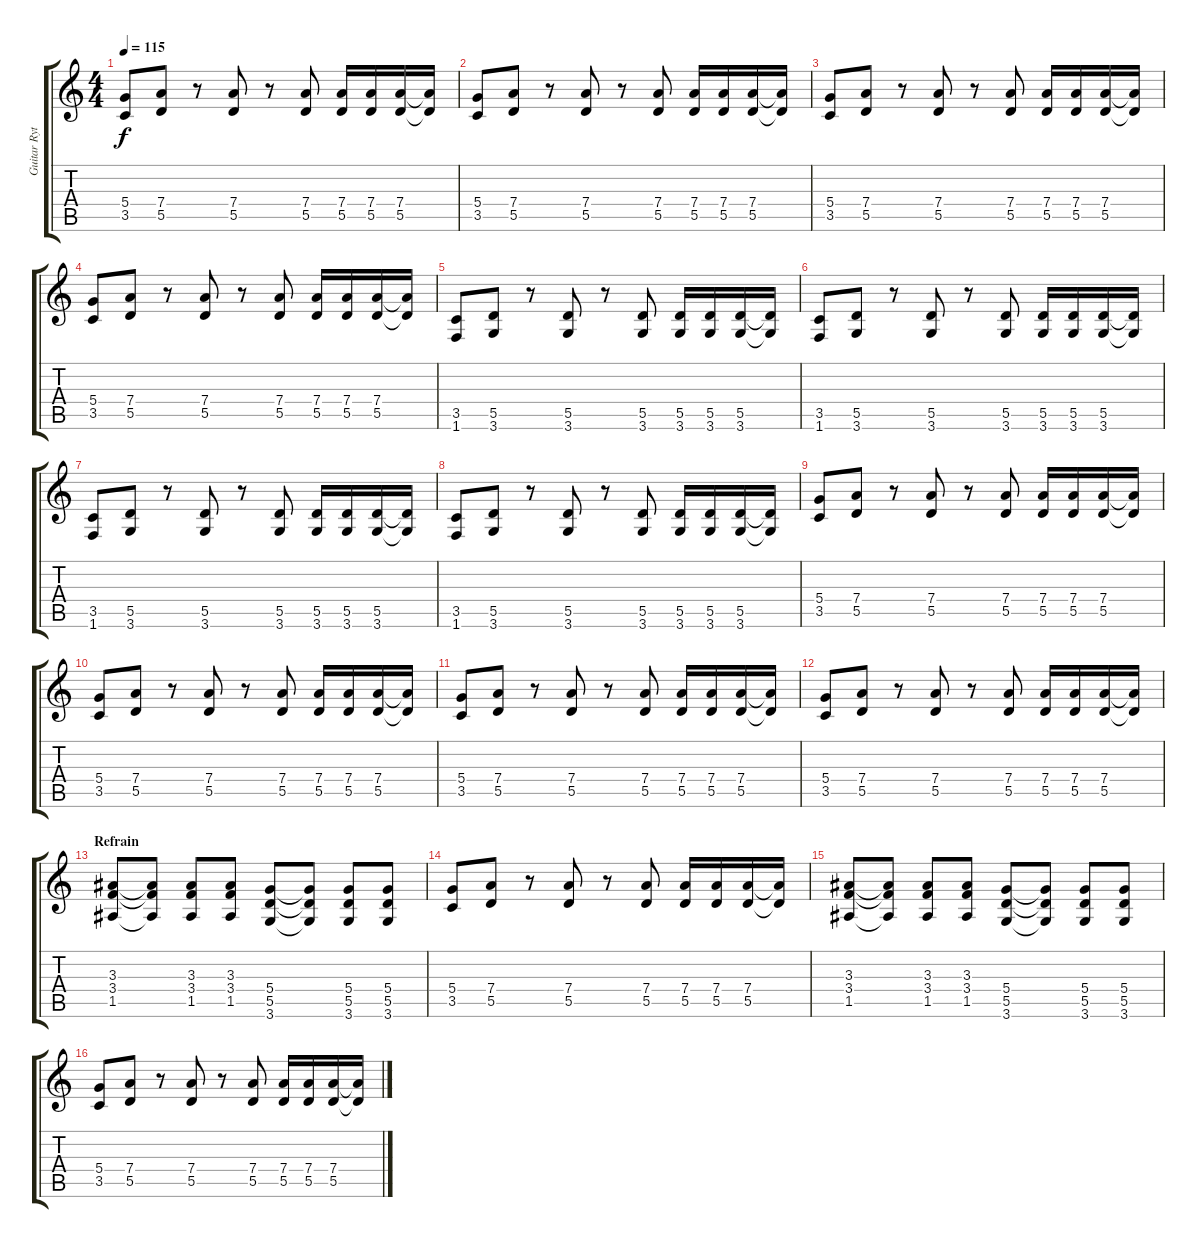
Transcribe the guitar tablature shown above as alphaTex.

\track ("Guitar Rythm" "Guitar Ryt") {instrument distortionguitar}
\staff {score tabs}
\tuning (E4 B3 G3 D3 A2 E2) {hide}
\ts (4 4)
\tempo 115
\clef g2
\ks c
(5.4 3.5).8{dy f} (7.4 5.5).8 r.8 (7.4 5.5).8 r.8 (7.4 5.5).8 (7.4 5.5).16 (7.4 5.5).16 (7.4 5.5).16 (7.4{t} 5.5{t}).16 |
(5.4 3.5).8 (7.4 5.5).8 r.8 (7.4 5.5).8 r.8 (7.4 5.5).8 (7.4 5.5).16 (7.4 5.5).16 (7.4 5.5).16 (7.4{t} 5.5{t}).16 |
(5.4 3.5).8 (7.4 5.5).8 r.8 (7.4 5.5).8 r.8 (7.4 5.5).8 (7.4 5.5).16 (7.4 5.5).16 (7.4 5.5).16 (7.4{t} 5.5{t}).16 |
(5.4 3.5).8 (7.4 5.5).8 r.8 (7.4 5.5).8 r.8 (7.4 5.5).8 (7.4 5.5).16 (7.4 5.5).16 (7.4 5.5).16 (7.4{t} 5.5{t}).16 |
(3.5 1.6).8 (5.5 3.6).8 r.8 (5.5 3.6).8 r.8 (5.5 3.6).8 (5.5 3.6).16 (5.5 3.6).16 (5.5 3.6).16 (5.5{t} 3.6{t}).16 |
(3.5 1.6).8 (5.5 3.6).8 r.8 (5.5 3.6).8 r.8 (5.5 3.6).8 (5.5 3.6).16 (5.5 3.6).16 (5.5 3.6).16 (5.5{t} 3.6{t}).16 |
(3.5 1.6).8 (5.5 3.6).8 r.8 (5.5 3.6).8 r.8 (5.5 3.6).8 (5.5 3.6).16 (5.5 3.6).16 (5.5 3.6).16 (5.5{t} 3.6{t}).16 |
(3.5 1.6).8 (5.5 3.6).8 r.8 (5.5 3.6).8 r.8 (5.5 3.6).8 (5.5 3.6).16 (5.5 3.6).16 (5.5 3.6).16 (5.5{t} 3.6{t}).16 |
(5.4 3.5).8 (7.4 5.5).8 r.8 (7.4 5.5).8 r.8 (7.4 5.5).8 (7.4 5.5).16 (7.4 5.5).16 (7.4 5.5).16 (7.4{t} 5.5{t}).16 |
(5.4 3.5).8 (7.4 5.5).8 r.8 (7.4 5.5).8 r.8 (7.4 5.5).8 (7.4 5.5).16 (7.4 5.5).16 (7.4 5.5).16 (7.4{t} 5.5{t}).16 |
(5.4 3.5).8 (7.4 5.5).8 r.8 (7.4 5.5).8 r.8 (7.4 5.5).8 (7.4 5.5).16 (7.4 5.5).16 (7.4 5.5).16 (7.4{t} 5.5{t}).16 |
(5.4 3.5).8 (7.4 5.5).8 r.8 (7.4 5.5).8 r.8 (7.4 5.5).8 (7.4 5.5).16 (7.4 5.5).16 (7.4 5.5).16 (7.4{t} 5.5{t}).16 |
\section ("" "Refrain")
(3.3 3.4 1.5).8 (3.3{t} 3.4{t} 1.5{t}).8 (3.3 3.4 1.5).8 (3.3 3.4 1.5).8 (5.4 5.5 3.6).8 (5.4{t} 5.5{t} 3.6{t}).8 (5.4 5.5 3.6).8 (5.4 5.5 3.6).8 |
(5.4 3.5).8 (7.4 5.5).8 r.8 (7.4 5.5).8 r.8 (7.4 5.5).8 (7.4 5.5).16 (7.4 5.5).16 (7.4 5.5).16 (7.4{t} 5.5{t}).16 |
(3.3 3.4 1.5).8 (3.3{t} 3.4{t} 1.5{t}).8 (3.3 3.4 1.5).8 (3.3 3.4 1.5).8 (5.4 5.5 3.6).8 (5.4{t} 5.5{t} 3.6{t}).8 (5.4 5.5 3.6).8 (5.4 5.5 3.6).8 |
(5.4 3.5).8 (7.4 5.5).8 r.8 (7.4 5.5).8 r.8 (7.4 5.5).8 (7.4 5.5).16 (7.4 5.5).16 (7.4 5.5).16 (7.4{t} 5.5{t}).16
